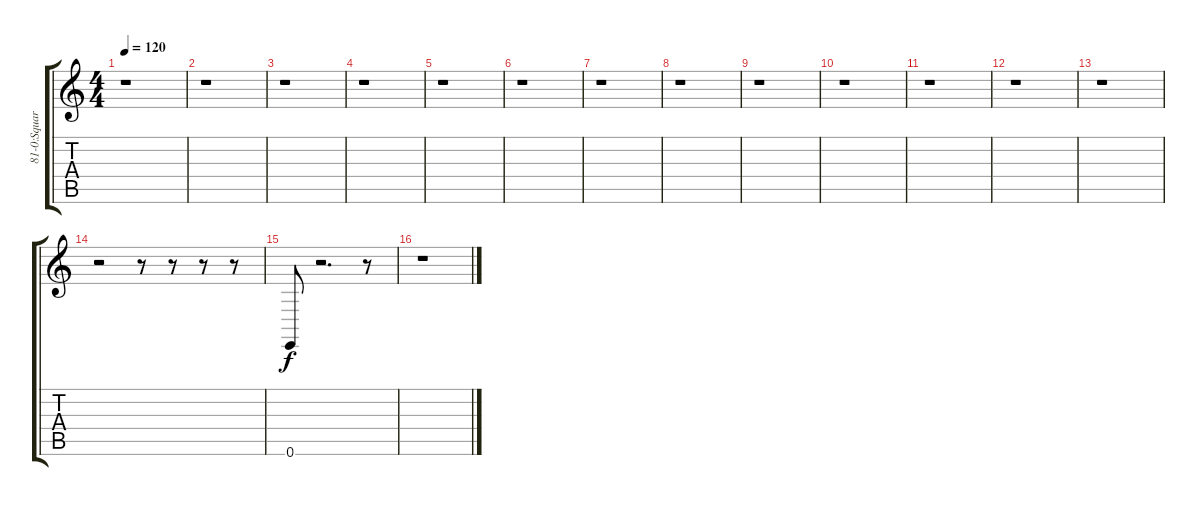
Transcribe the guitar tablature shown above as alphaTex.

\track ("81-0:Square Wave" "81-0:Squar") {instrument lead1square}
\staff {score tabs}
\tuning (E4 B3 G3 D3 A2 E2) {hide}
\ts (4 4)
\tempo 120
\clef g2
\ks c
r.1{dy f} |
r.1 |
r.1 |
r.1 |
r.1 |
r.1 |
r.1 |
r.1 |
r.1 |
r.1 |
r.1 |
r.1 |
r.1 |
r.2 r.8 r.8 r.8 r.8 |
0.6.8 r.2{d} r.8 |
r.1
